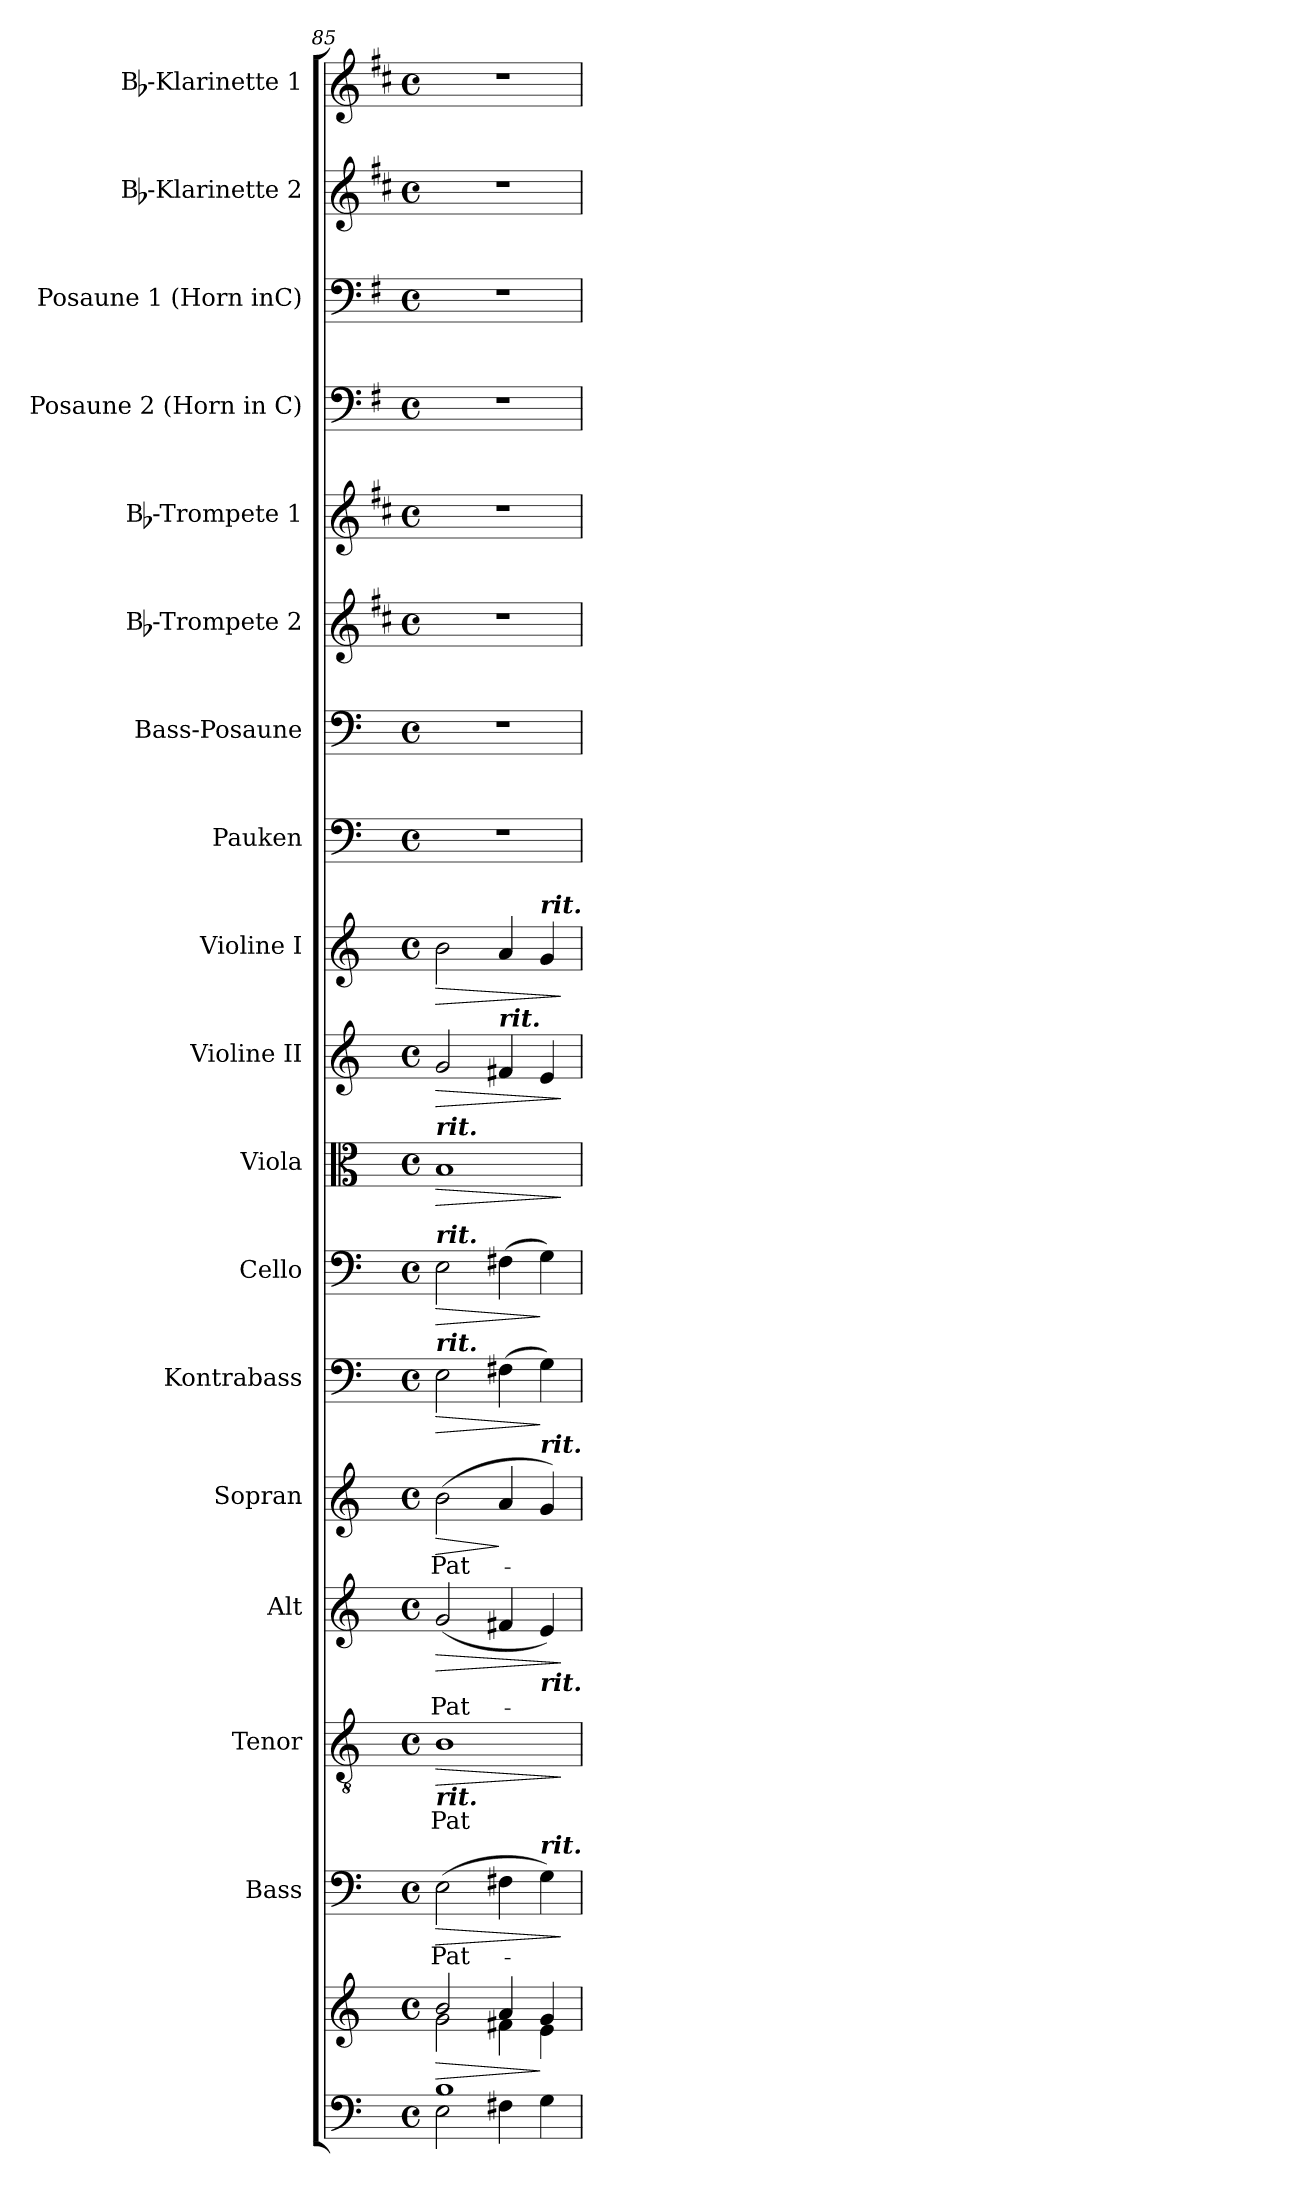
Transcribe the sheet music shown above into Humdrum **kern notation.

**kern	**kern	**dynam	**kern	**text	**dynam	**kern	**text	**dynam	**kern	**text	**dynam	**kern	**text	**dynam	**kern	**dynam	**kern	**dynam	**kern	**dynam	**kern	**dynam	**kern	**dynam	**kern	**kern	**kern	**kern	**kern	**kern	**kern	**kern
*part18	*part18	*part18	*part17	*part17	*part17	*part16	*part16	*part16	*part15	*part15	*part15	*part14	*part14	*part14	*part13	*part13	*part12	*part12	*part11	*part11	*part10	*part10	*part9	*part9	*part8	*part7	*part6	*part5	*part4	*part3	*part2	*part1
*staff19	*staff18	*staff18/19	*staff17	*staff17	*staff17	*staff16	*staff16	*staff16	*staff15	*staff15	*staff15	*staff14	*staff14	*staff14	*staff13	*staff13	*staff12	*staff12	*staff11	*staff11	*staff10	*staff10	*staff9	*staff9	*staff8	*staff7	*staff6	*staff5	*staff4	*staff3	*staff2	*staff1
*	*	*	*I"Bass	*	*	*I"Tenor	*	*	*I"Alt	*	*	*I"Sopran	*	*	*I"Kontrabass	*	*I"Cello	*	*I"Viola	*	*I"Violine II	*	*I"Violine I	*	*I"Pauken	*I"Bass-Posaune	*I"Bb-Trompete 2	*I"Bb-Trompete 1	*I"Posaune 2 (Horn in C)	*I"Posaune 1 (Horn inC)	*I"Bb-Klarinette 2	*I"Bb-Klarinette 1
*	*	*	*I'B.	*	*	*I'T.	*	*	*I'A.	*	*	*I'S.	*	*	*I'Kb.	*	*	*	*I'Vla.	*	*I'Vl. II	*	*I'Vl. I	*	*I'Pk.	*I'B-Pos.	*I'Bb Trp. 2	*I'Bb Trp. 1	*I'Pos. 2	*I'Pos. 1	*I'Bb Kl. 2	*I'Bb Kl. 1
*clefF4	*clefG2	*	*clefF4	*	*	*clefGv2	*	*	*clefG2	*	*	*clefG2	*	*	*clefF4	*	*clefF4	*	*clefC3	*	*clefG2	*	*clefG2	*	*clefF4	*clefF4	*clefG2	*clefG2	*clefF4	*clefF4	*clefG2	*clefG2
*	*	*	*	*	*	*	*	*	*	*	*	*	*	*	*ITrd7c12	*	*	*	*	*	*	*	*	*	*	*	*ITrd1c2	*ITrd1c2	*ITrd4c7	*ITrd4c7	*ITrd1c2	*ITrd1c2
*k[]	*k[]	*	*k[]	*	*	*k[]	*	*	*k[]	*	*	*k[]	*	*	*k[]	*	*k[]	*	*k[]	*	*k[]	*	*k[]	*	*k[]	*k[]	*k[]	*k[]	*k[]	*k[]	*k[]	*k[]
*C:	*C:	*	*C:	*	*	*C:	*	*	*C:	*	*	*C:	*	*	*C:	*	*C:	*	*C:	*	*C:	*	*C:	*	*C:	*C:	*C:	*C:	*C:	*C:	*C:	*C:
*M4/4	*M4/4	*	*M4/4	*	*	*M4/4	*	*	*M4/4	*	*	*M4/4	*	*	*M4/4	*	*M4/4	*	*M4/4	*	*M4/4	*	*M4/4	*	*M4/4	*M4/4	*M4/4	*M4/4	*M4/4	*M4/4	*M4/4	*M4/4
*met(c)	*met(c)	*	*met(c)	*	*	*met(c)	*	*	*met(c)	*	*	*met(c)	*	*	*met(c)	*	*met(c)	*	*met(c)	*	*met(c)	*	*met(c)	*	*met(c)	*met(c)	*met(c)	*met(c)	*met(c)	*met(c)	*met(c)	*met(c)
=85	=85	=85	=85	=85	=85	=85	=85	=85	=85	=85	=85	=85	=85	=85	=85	=85	=85	=85	=85	=85	=85	=85	=85	=85	=85	=85	=85	=85	=85	=85	=85	=85
*^	*	*	*	*	*	*	*	*	*	*	*	*	*	*	*	*	*	*	*	*	*	*	*	*	*	*	*	*	*	*	*	*
!	!	!	!	!	!	!	!	!	!	!	!	!	!	!	!	!	!	!	!	!LO:TX:a:Bi:t=rit.	!	!	!	!	!	!	!	!	!	!	!	!	!
!	!	!	!	!	!	!	!	!	!	!	!	!	!	!	!	!	!	!LO:TX:a:Bi:t=rit.	!	!	!	!	!	!	!	!	!	!	!	!	!	!	!
!	!	!	!	!	!	!	!	!	!	!	!	!	!	!	!	!LO:TX:a:Bi:t=rit.	!	!	!	!	!	!	!	!	!	!	!	!	!	!	!	!	!
!	!	!	!	!	!	!	!LO:TX:b:Bi:t=rit.	!	!	!	!	!	!	!	!	!	!	!	!	!	!	!	!	!	!	!	!	!	!	!	!	!	!
!	!	!LO:TX:a:Bi:t=rit.	!	!	!	!	!	!	!	!	!	!	!	!	!	!	!	!	!	!	!	!	!	!	!	!	!	!	!	!	!	!	!
!	!	!	!LO:HP:b	!	!LO:LY:b	!LO:HP:b	!	!LO:LY:b	!LO:HP:b	!	!LO:LY:b	!LO:HP:b	!	!LO:LY:b	!LO:HP:b	!	!LO:HP:b	!	!LO:HP:b	!	!LO:HP:b	!	!LO:HP:b	!	!LO:HP:b	!	!	!	!	!	!	!	!
*	*	*^	*	*	*	*	*	*	*	*	*	*	*	*	*	*	*	*	*	*	*	*	*	*	*	*	*	*	*	*	*	*	*
1B	2E\	2b/	2g\	>	(>2E\	Pat-	>	1B	Pat-	>	(<2g/	Pat-	>	(>2b\	Pat-	>	2EE\	>	2E\	>	1B	>	2g/	>	2b\	>	1r	1r	1r	1r	1r	1r	1r	1r
!	!	!	!	!	!	!	!	!	!	!	!	!	!	!	!	!	!	!	!	!	!	!	!LO:TX:a:Bi:t=rit.	!	!	!	!	!	!	!	!	!	!	!
.	4F#X\	4a/	4f#X\	.	4F#X\	.	.	.	.	.	4f#X/	.	.	4a/	.	]	(>4FF#X\	.	(>4F#X\	.	.	.	4f#X/	.	4a/	.	.	.	.	.	.	.	.	.
!	!	!	!	!	!	!	!	!	!	!	!	!	!	!	!	!	!	!	!	!	!	!	!	!	!LO:TX:a:Bi:t=rit.	!	!	!	!	!	!	!	!	!
!	!	!	!	!	!	!	!	!	!	!	!	!	!	!LO:TX:a:Bi:t=rit.	!	!	!	!	!	!	!	!	!	!	!	!	!	!	!	!	!	!	!	!
!	!	!	!	!	!	!	!	!	!	!	!LO:TX:b:Bi:t=rit.	!	!	!	!	!	!	!	!	!	!	!	!	!	!	!	!	!	!	!	!	!	!	!
!	!	!	!	!	!LO:TX:a:Bi:t=rit.	!	!	!	!	!	!	!	!	!	!	!	!	!	!	!	!	!	!	!	!	!	!	!	!	!	!	!	!	!
.	4G\	4g/	4e\	]	4G\)	.	.	.	.	.	4e/)	.	.	4g/)	.	.	4GG\)	]	4G\)	]	.	.	4e/	.	4g/	.	.	.	.	.	.	.	.	.
*v	*v	*	*	*	*	*	*	*	*	*	*	*	*	*	*	*	*	*	*	*	*	*	*	*	*	*	*	*	*	*	*	*	*	*
*	*v	*v	*	*	*	*	*	*	*	*	*	*	*	*	*	*	*	*	*	*	*	*	*	*	*	*	*	*	*	*	*	*	*
.	.	.	.	.	]	.	.	]	.	.	]	.	.	.	.	.	.	.	.	]	.	]	.	]	.	.	.	.	.	.	.	.
=	=	=	=	=	=	=	=	=	=	=	=	=	=	=	=	=	=	=	=	=	=	=	=	=	=	=	=	=	=	=	=	=
*-	*-	*-	*-	*-	*-	*-	*-	*-	*-	*-	*-	*-	*-	*-	*-	*-	*-	*-	*-	*-	*-	*-	*-	*-	*-	*-	*-	*-	*-	*-	*-	*-
